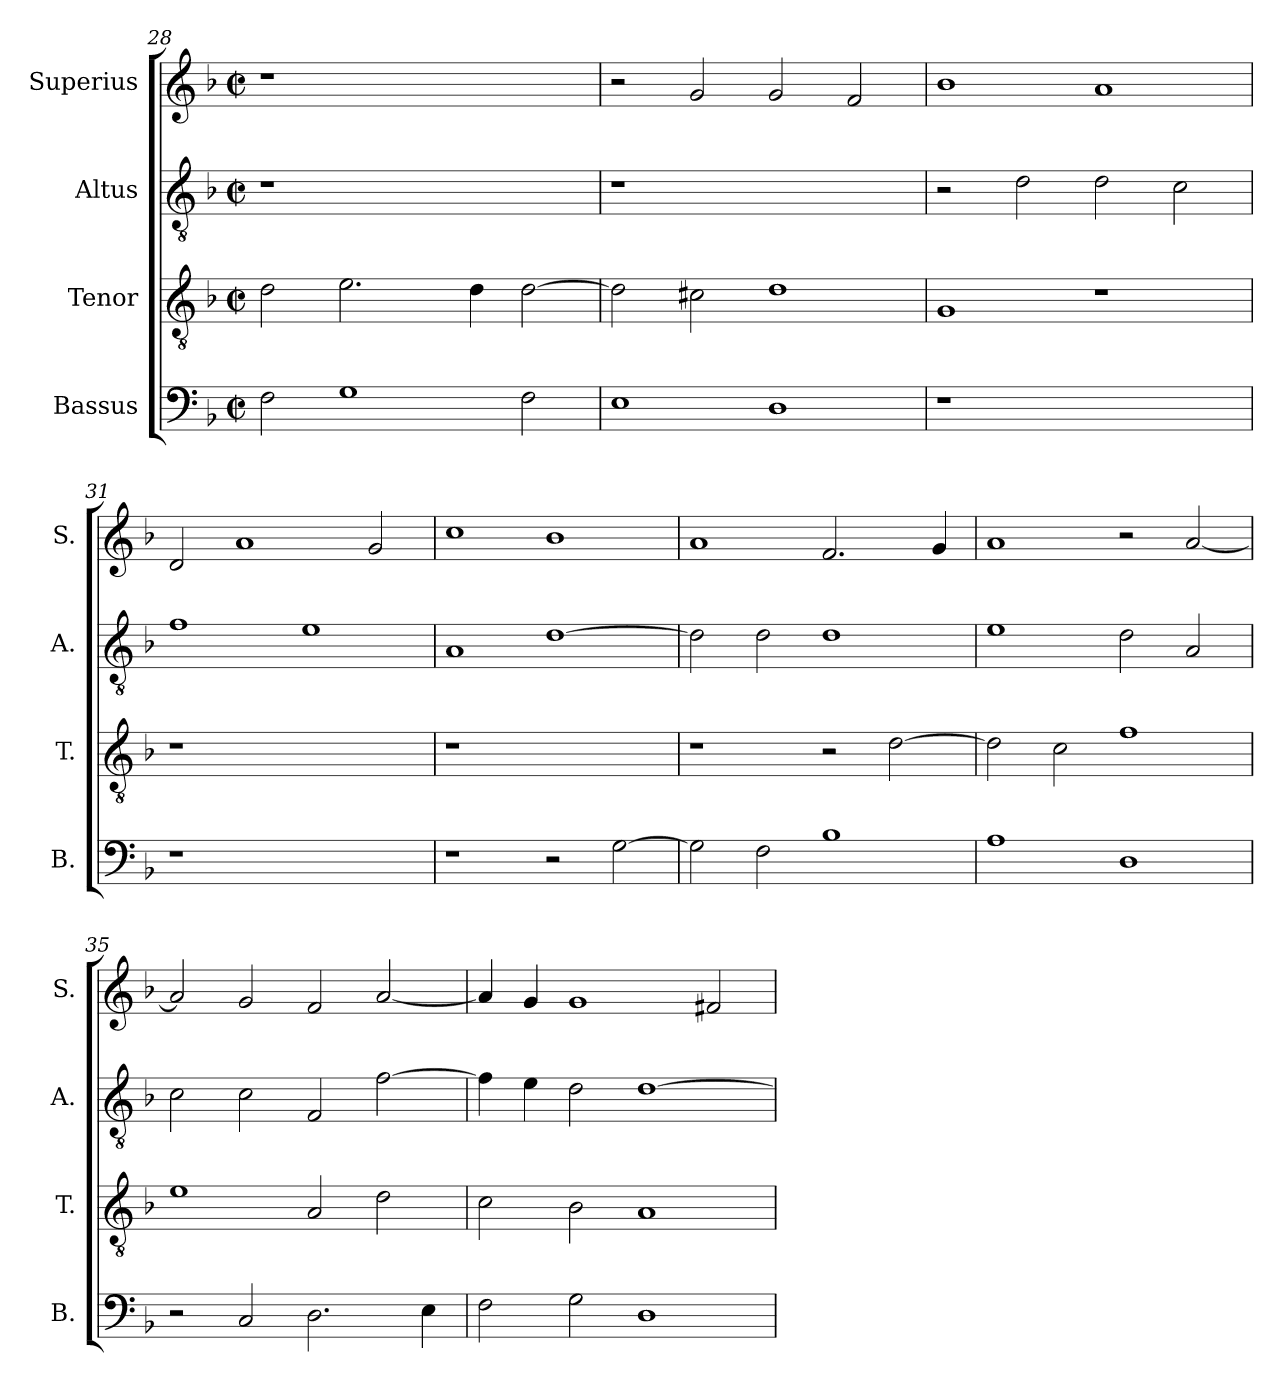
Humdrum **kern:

**kern	**kern	**kern	**kern
*part4	*part3	*part2	*part1
*staff4	*staff3	*staff2	*staff1
*I"Bassus	*I"Tenor	*I"Altus	*I"Superius
*I'B.	*I'T.	*I'A.	*I'S.
!!LO:LB:g=z
*clefF4	*clefGv2	*clefGv2	*clefG2
*	*ITrd7c12	*ITrd7c12	*
*k[b-]	*k[b-]	*k[b-]	*k[b-]
*F:	*F:	*F:	*F:
*M2/2	*M2/2	*M2/2	*M2/2
*met(c|)	*met(c|)	*met(c|)	*met(c|)
=28	=28	=28	=28
!	!	!LO:N:vis=1	!LO:N:vis=1
2Fi\	2Di\	1r	1r
1Gi	2.Ei\	.	.
.	.	1ryy	1ryy
.	4Di\	.	.
2Fi\	[>2Di\	.	.
=29	=29	=29	=29
!	!	!LO:N:vis=1	!
1Ei	2Di\]	1r	2r
.	2C#Xi\	.	2gi/
1Di	1Di	1ryy	2gi/
.	.	.	2fi/
=30	=30	=30	=30
!LO:N:vis=1	!	!	!
1r	1GGi	2r	1b-i
.	.	2Di\	.
1ryy	1r	2Di\	1ai
.	.	2Ci\	.
=31	=31	=31	=31
!LO:N:vis=1	!LO:N:vis=1	!	!
1r	1r	1Fi	2di/
.	.	.	1ai
1ryy	1ryy	1Ei	.
.	.	.	2gi/
=32	=32	=32	=32
!	!LO:N:vis=1	!	!
1r	1r	1AAi	1cci
2r	1ryy	[>1Di	1b-i
[>2Gi\	.	.	.
!!LO:PB:g=z
=33	=33	=33	=33
2Gi\]	1r	2Di\]	1ai
2Fi\	.	2Di\	.
1B-i	2r	1Di	2.fi/
.	[>2Di\	.	.
.	.	.	4gi/
=34	=34	=34	=34
1Ai	2Di\]	1Ei	1ai
.	2Ci\	.	.
1Di	1Fi	2Di\	2r
.	.	2AAi/	[<2ai/
=35	=35	=35	=35
2r	1Ei	2Ci\	2ai/]
2Ci/	.	2Ci\	2gi/
2.Di\	2AAi/	2FFi/	2fi/
.	2Di\	[>2Fi\	[<2ai/
4Ei\	.	.	.
=36	=36	=36	=36
2Fi\	2Ci\	4Fi\]	4ai/]
.	.	4Ei\	4gi/
2Gi\	2BB-i\	2Di\	1gi
1Di	1AAi	[>1Di	.
.	.	.	2f#Xi/
=	=	=	=
*-	*-	*-	*-
